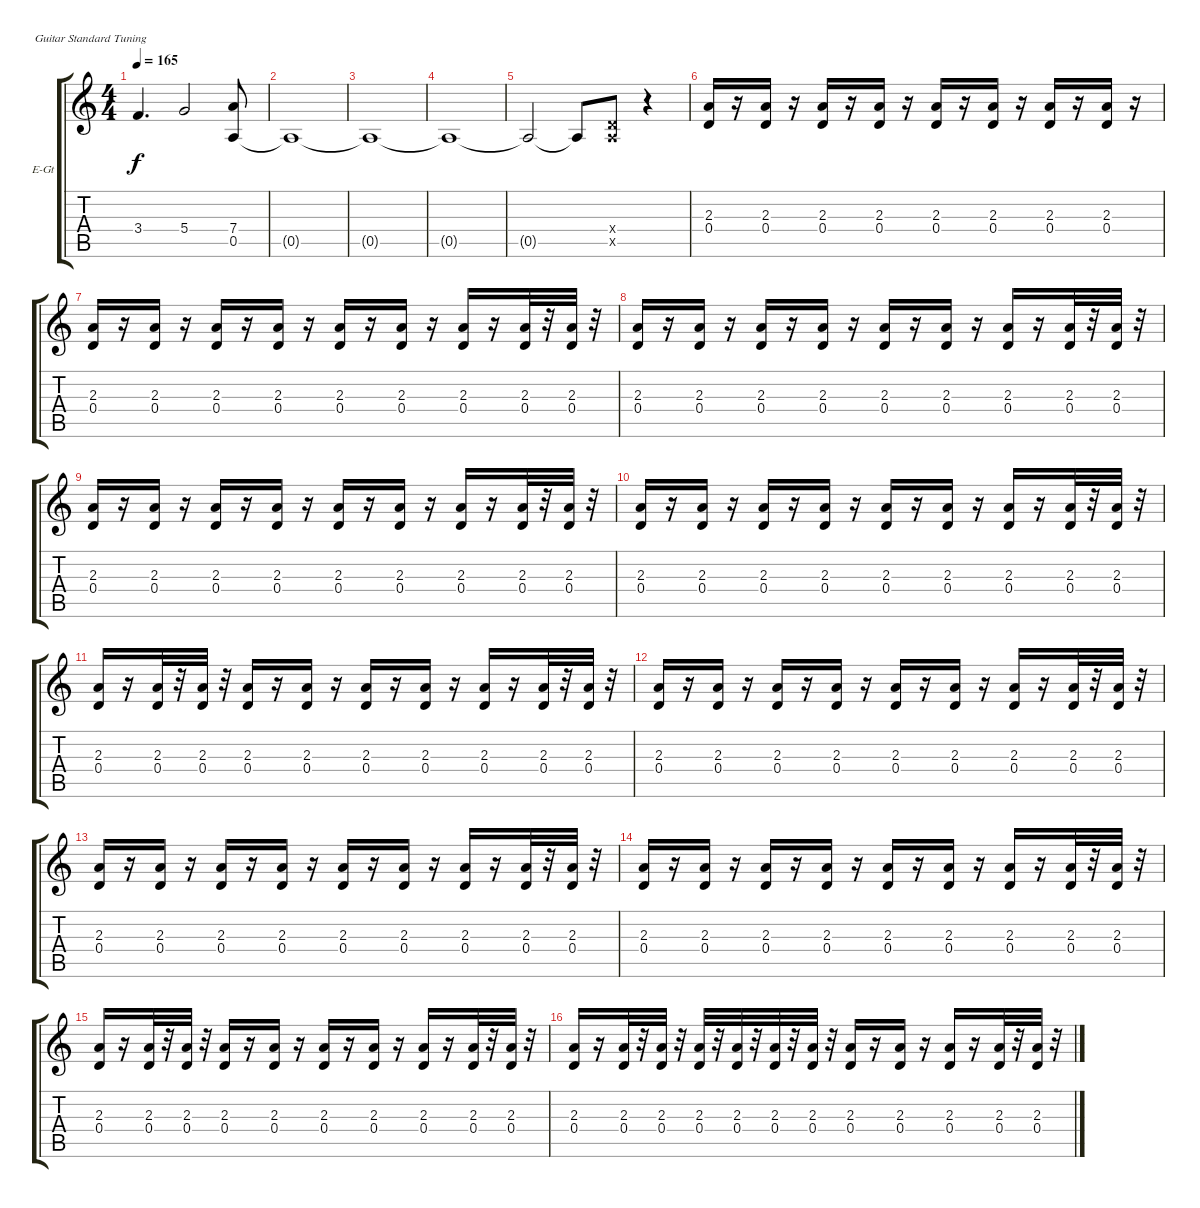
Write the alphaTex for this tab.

\bracketExtendMode groupsimilarinstruments
\firstSystemTrackNameOrientation horizontal
\otherSystemsTrackNameOrientation horizontal
\track ("Ritchie Blackmore" "E-Gt") {instrument overdrivenguitar}
\staff {score tabs}
\tuning (E4 B3 G3 D3 A2 E2)
\ts (4 4)
\tempo 165
\clef g2
\ks c
3.4{t}.4{d dy f} 5.4.2 (7.4 0.5).8 |
0.5{t}.1 |
0.5{t}.1 |
0.5{t}.1 |
0.5{t}.2 0.5{t}.8 (0.4{x} 0.5{x}).8 r.4 |
(2.3 0.4).16 r.16 (2.3 0.4).16 r.16 (2.3 0.4).16 r.16 (2.3 0.4).16 r.16 (2.3 0.4).16 r.16 (2.3 0.4).16 r.16 (2.3 0.4).16 r.16 (2.3 0.4).16 r.16 |
(2.3 0.4).16 r.16 (2.3 0.4).16 r.16 (2.3 0.4).16 r.16 (2.3 0.4).16 r.16 (2.3 0.4).16 r.16 (2.3 0.4).16 r.16 (2.3 0.4).16 r.16 (2.3 0.4).32 r.32 (2.3 0.4).32 r.32 |
(2.3 0.4).16 r.16 (2.3 0.4).16 r.16 (2.3 0.4).16 r.16 (2.3 0.4).16 r.16 (2.3 0.4).16 r.16 (2.3 0.4).16 r.16 (2.3 0.4).16 r.16 (2.3 0.4).32 r.32 (2.3 0.4).32 r.32 |
(2.3 0.4).16 r.16 (2.3 0.4).16 r.16 (2.3 0.4).16 r.16 (2.3 0.4).16 r.16 (2.3 0.4).16 r.16 (2.3 0.4).16 r.16 (2.3 0.4).16 r.16 (2.3 0.4).32 r.32 (2.3 0.4).32 r.32 |
(2.3 0.4).16 r.16 (2.3 0.4).16 r.16 (2.3 0.4).16 r.16 (2.3 0.4).16 r.16 (2.3 0.4).16 r.16 (2.3 0.4).16 r.16 (2.3 0.4).16 r.16 (2.3 0.4).32 r.32 (2.3 0.4).32 r.32 |
(2.3 0.4).16 r.16 (2.3 0.4).32 r.32 (2.3 0.4).32 r.32 (2.3 0.4).16 r.16 (2.3 0.4).16 r.16 (2.3 0.4).16 r.16 (2.3 0.4).16 r.16 (2.3 0.4).16 r.16 (2.3 0.4).32 r.32 (2.3 0.4).32 r.32 |
(2.3 0.4).16 r.16 (2.3 0.4).16 r.16 (2.3 0.4).16 r.16 (2.3 0.4).16 r.16 (2.3 0.4).16 r.16 (2.3 0.4).16 r.16 (2.3 0.4).16 r.16 (2.3 0.4).32 r.32 (2.3 0.4).32 r.32 |
(2.3 0.4).16 r.16 (2.3 0.4).16 r.16 (2.3 0.4).16 r.16 (2.3 0.4).16 r.16 (2.3 0.4).16 r.16 (2.3 0.4).16 r.16 (2.3 0.4).16 r.16 (2.3 0.4).32 r.32 (2.3 0.4).32 r.32 |
(2.3 0.4).16 r.16 (2.3 0.4).16 r.16 (2.3 0.4).16 r.16 (2.3 0.4).16 r.16 (2.3 0.4).16 r.16 (2.3 0.4).16 r.16 (2.3 0.4).16 r.16 (2.3 0.4).32 r.32 (2.3 0.4).32 r.32 |
(2.3 0.4).16 r.16 (2.3 0.4).32 r.32 (2.3 0.4).32 r.32 (2.3 0.4).16 r.16 (2.3 0.4).16 r.16 (2.3 0.4).16 r.16 (2.3 0.4).16 r.16 (2.3 0.4).16 r.16 (2.3 0.4).32 r.32 (2.3 0.4).32 r.32 |
(2.3 0.4).16 r.16 (2.3 0.4).32 r.32 (2.3 0.4).32 r.32 (2.3 0.4).32 r.32 (2.3 0.4).32 r.32 (2.3 0.4).32 r.32 (2.3 0.4).32 r.32 (2.3 0.4).16 r.16 (2.3 0.4).16 r.16 (2.3 0.4).16 r.16 (2.3 0.4).32 r.32 (2.3 0.4).32 r.32
